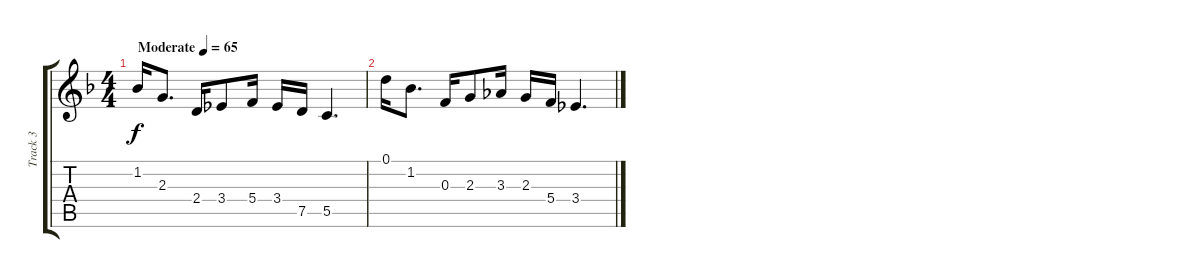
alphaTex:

\track ("Track 3" "Track 3") {instrument overdrivenguitar}
\staff {score tabs}
\tuning (D4 A3 F3 C3 G2 D2) {hide}
\ts (4 4)
\tempo (65 "Moderate")
\clef g2
\ks f
1.2.16{dy f instrument overdrivenguitar} 2.3.8{d} 2.4.16 3.4.8 5.4.16 3.4.16 7.5.16 5.5.4{d} |
0.1.16 1.2.8{d} 0.3.16 2.3.8 3.3.16 2.3.16 5.4.16 3.4.4{d}
